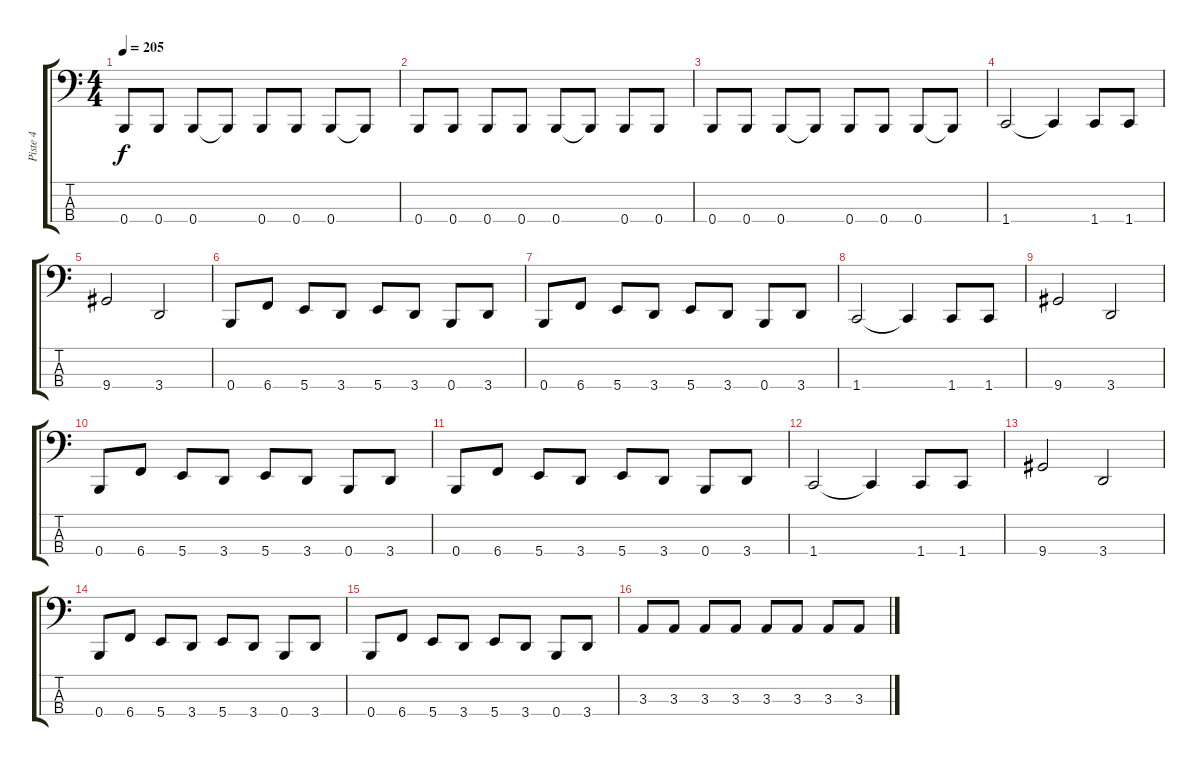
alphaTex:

\track ("Piste 4" "Piste 4") {instrument electricbassfinger}
\staff {score tabs}
\tuning (E2 B1 Gb1 B0) {hide}
\ts (4 4)
\tempo 205
\clef f4
\ks c
0.4.8{dy f} 0.4.8 0.4.8 0.4{t}.8 0.4.8 0.4.8 0.4.8 0.4{t}.8 |
0.4.8 0.4.8 0.4.8 0.4.8 0.4.8 0.4{t}.8 0.4.8 0.4.8 |
0.4.8 0.4.8 0.4.8 0.4{t}.8 0.4.8 0.4.8 0.4.8 0.4{t}.8 |
1.4.2 1.4{t}.4 1.4.8 1.4.8 |
9.4.2 3.4.2 |
0.4.8 6.4.8 5.4.8 3.4.8 5.4.8 3.4.8 0.4.8 3.4.8 |
0.4.8 6.4.8 5.4.8 3.4.8 5.4.8 3.4.8 0.4.8 3.4.8 |
1.4.2 1.4{t}.4 1.4.8 1.4.8 |
9.4.2 3.4.2 |
0.4.8 6.4.8 5.4.8 3.4.8 5.4.8 3.4.8 0.4.8 3.4.8 |
0.4.8 6.4.8 5.4.8 3.4.8 5.4.8 3.4.8 0.4.8 3.4.8 |
1.4.2 1.4{t}.4 1.4.8 1.4.8 |
9.4.2 3.4.2 |
0.4.8 6.4.8 5.4.8 3.4.8 5.4.8 3.4.8 0.4.8 3.4.8 |
0.4.8 6.4.8 5.4.8 3.4.8 5.4.8 3.4.8 0.4.8 3.4.8 |
3.3.8 3.3.8 3.3.8 3.3.8 3.3.8 3.3.8 3.3.8 3.3.8
